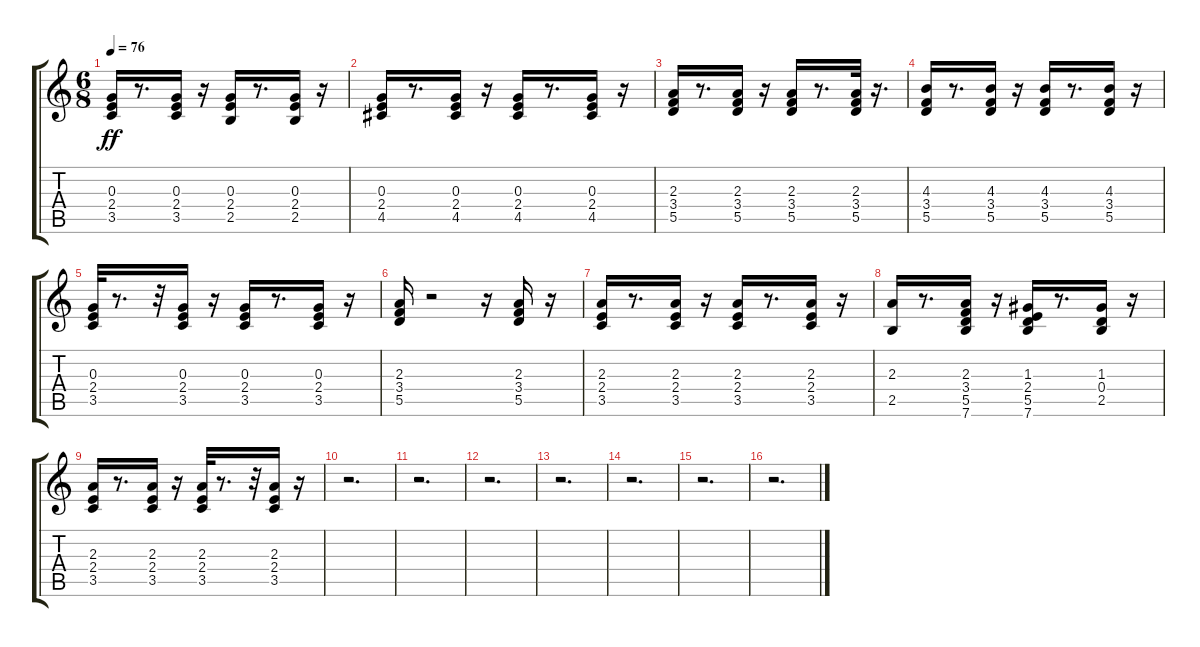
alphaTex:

\track "" {instrument electricguitarjazz}
\staff {score tabs}
\tuning (E4 B3 G3 D3 A2 E2) {hide}
\ts (6 8)
\tempo 76
\clef g2
\ks c
(0.3 2.4 3.5).16{dy ff} r.8{d} (0.3 2.4 3.5).16 r.16 (0.3 2.4 2.5).16 r.8{d} (0.3 2.4 2.5).16 r.16 |
(0.3 2.4 4.5).16 r.8{d} (0.3 2.4 4.5).16 r.16 (0.3 2.4 4.5).16 r.8{d} (0.3 2.4 4.5).16 r.16 |
(2.3 3.4 5.5).16 r.8{d} (2.3 3.4 5.5).16 r.16 (2.3 3.4 5.5).16 r.8{d} (2.3 3.4 5.5).32 r.16{d} |
(4.3 3.4 5.5).16 r.8{d} (4.3 3.4 5.5).16 r.16 (4.3 3.4 5.5).16 r.8{d} (4.3 3.4 5.5).16 r.16 |
(0.3 2.4 3.5).32 r.8{d} r.32 (0.3 2.4 3.5).16 r.16 (0.3 2.4 3.5).16 r.8{d} (0.3 2.4 3.5).16 r.16 |
(2.3 3.4 5.5).16 r.2 r.16 (2.3 3.4 5.5).16 r.16 |
(2.3 2.4 3.5).16 r.8{d} (2.3 2.4 3.5).16 r.16 (2.3 2.4 3.5).16 r.8{d} (2.3 2.4 3.5).16 r.16 |
(2.3 2.5).16 r.8{d} (2.3 3.4 5.5 7.6).16 r.16 (1.3 2.4 5.5 7.6).16 r.8{d} (1.3 0.4 2.5).16 r.16 |
(2.3 2.4 3.5).16 r.8{d} (2.3 2.4 3.5).16 r.16 (2.3 2.4 3.5).32 r.8{d} r.32 (2.3 2.4 3.5).16 r.16 |
r.2{d} |
r.2{d} |
r.2{d} |
r.2{d} |
r.2{d} |
r.2{d} |
r.2{d}
